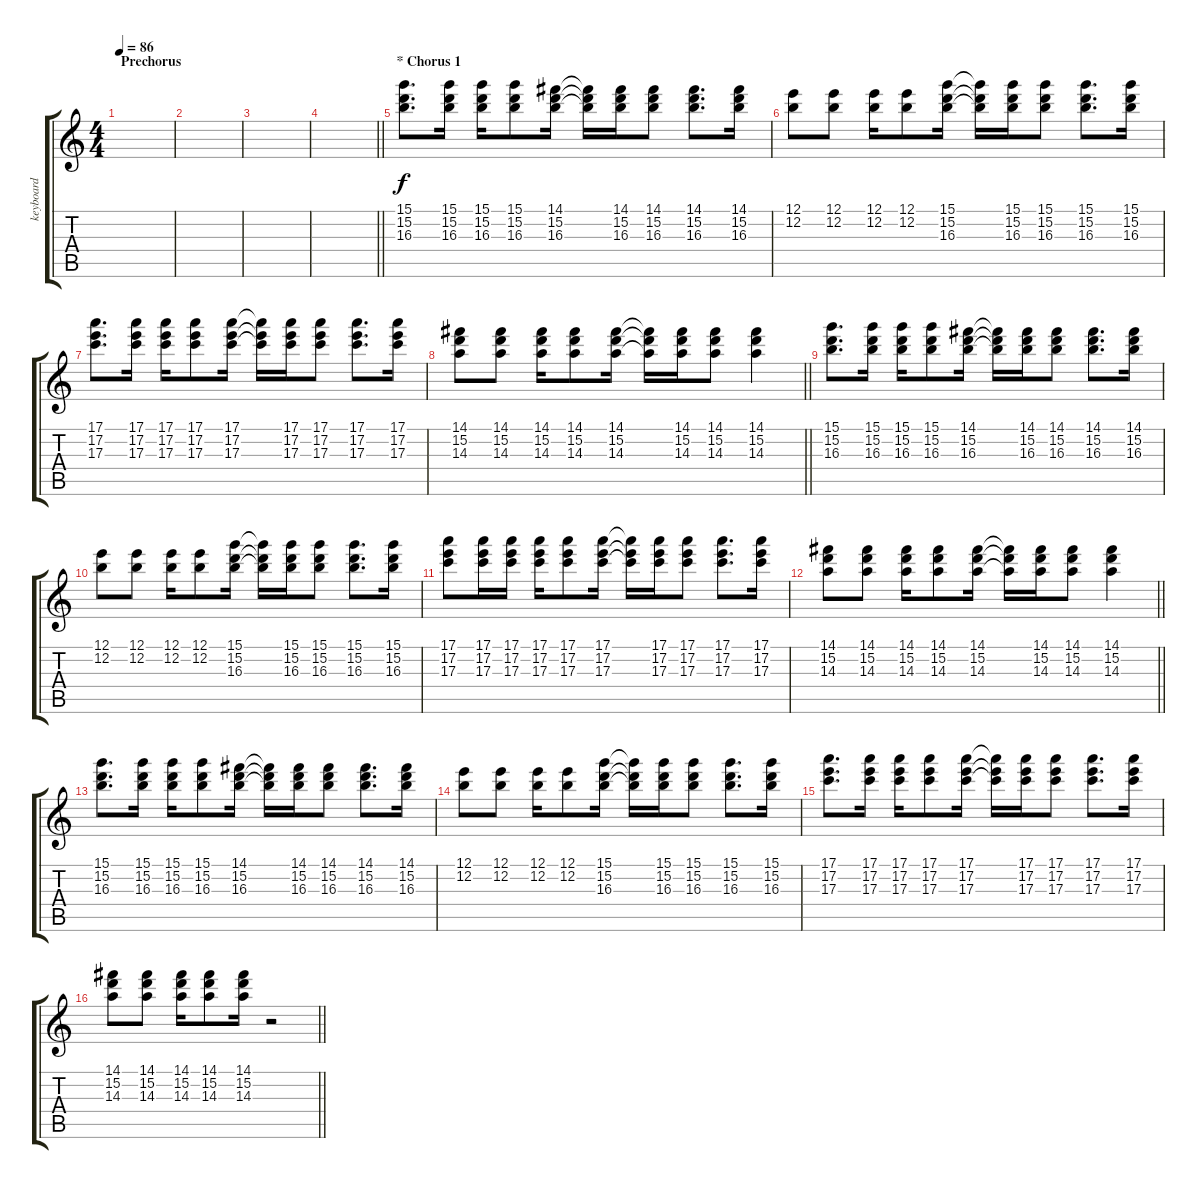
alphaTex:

\track ("keyboard" "keyboard") {instrument acousticguitarsteel}
\staff {score tabs}
\tuning (E4 B3 G3 D3 A2 E2) {hide}
\ts (4 4)
\section ("" "Prechorus")
\tempo 86
\clef g2
\ks c
|
|
|
\barLineRight lightlight
|
\section ("" "* Chorus 1")
(15.1 15.2 16.3).8{d} (15.1 15.2 16.3).16 (15.1 15.2 16.3).16 (15.1 15.2 16.3).8 (14.1 15.2 16.3).16 (14.1{t} 15.2{t} 16.3{t}).16 (14.1 15.2 16.3).16 (14.1 15.2 16.3).8 (14.1 15.2 16.3).8{d} (14.1 15.2 16.3).16 |
(12.1 12.2).8 (12.1 12.2).8 (12.1 12.2).16 (12.1 12.2).8 (15.1 15.2 16.3).16 (15.1{t} 15.2{t} 16.3{t}).16 (15.1 15.2 16.3).16 (15.1 15.2 16.3).8 (15.1 15.2 16.3).8{d} (15.1 15.2 16.3).16 |
(17.1 17.2 17.3).8{d} (17.1 17.2 17.3).16 (17.1 17.2 17.3).16 (17.1 17.2 17.3).8 (17.1 17.2 17.3).16 (17.1{t} 17.2{t} 17.3{t}).16 (17.1 17.2 17.3).16 (17.1 17.2 17.3).8 (17.1 17.2 17.3).8{d} (17.1 17.2 17.3).16 |
\barLineRight lightlight
(14.1 15.2 14.3).8 (14.1 15.2 14.3).8 (14.1 15.2 14.3).16 (14.1 15.2 14.3).8 (14.1 15.2 14.3).16 (14.1{t} 15.2{t} 14.3{t}).16 (14.1 15.2 14.3).16 (14.1 15.2 14.3).8 (14.1 15.2 14.3).4 |
(15.1 15.2 16.3).8{d} (15.1 15.2 16.3).16 (15.1 15.2 16.3).16 (15.1 15.2 16.3).8 (14.1 15.2 16.3).16 (14.1{t} 15.2{t} 16.3{t}).16 (14.1 15.2 16.3).16 (14.1 15.2 16.3).8 (14.1 15.2 16.3).8{d} (14.1 15.2 16.3).16 |
(12.1 12.2).8 (12.1 12.2).8 (12.1 12.2).16 (12.1 12.2).8 (15.1 15.2 16.3).16 (15.1{t} 15.2{t} 16.3{t}).16 (15.1 15.2 16.3).16 (15.1 15.2 16.3).8 (15.1 15.2 16.3).8{d} (15.1 15.2 16.3).16 |
(17.1 17.2 17.3).8 (17.1 17.2 17.3).16 (17.1 17.2 17.3).16 (17.1 17.2 17.3).16 (17.1 17.2 17.3).8 (17.1 17.2 17.3).16 (17.1{t} 17.2{t} 17.3{t}).16 (17.1 17.2 17.3).16 (17.1 17.2 17.3).8 (17.1 17.2 17.3).8{d} (17.1 17.2 17.3).16 |
\barLineRight lightlight
(14.1 15.2 14.3).8 (14.1 15.2 14.3).8 (14.1 15.2 14.3).16 (14.1 15.2 14.3).8 (14.1 15.2 14.3).16 (14.1{t} 15.2{t} 14.3{t}).16 (14.1 15.2 14.3).16 (14.1 15.2 14.3).8 (14.1 15.2 14.3).4 |
(15.1 15.2 16.3).8{d} (15.1 15.2 16.3).16 (15.1 15.2 16.3).16 (15.1 15.2 16.3).8 (14.1 15.2 16.3).16 (14.1{t} 15.2{t} 16.3{t}).16 (14.1 15.2 16.3).16 (14.1 15.2 16.3).8 (14.1 15.2 16.3).8{d} (14.1 15.2 16.3).16 |
(12.1 12.2).8 (12.1 12.2).8 (12.1 12.2).16 (12.1 12.2).8 (15.1 15.2 16.3).16 (15.1{t} 15.2{t} 16.3{t}).16 (15.1 15.2 16.3).16 (15.1 15.2 16.3).8 (15.1 15.2 16.3).8{d} (15.1 15.2 16.3).16 |
(17.1 17.2 17.3).8{d} (17.1 17.2 17.3).16 (17.1 17.2 17.3).16 (17.1 17.2 17.3).8 (17.1 17.2 17.3).16 (17.1{t} 17.2{t} 17.3{t}).16 (17.1 17.2 17.3).16 (17.1 17.2 17.3).8 (17.1 17.2 17.3).8{d} (17.1 17.2 17.3).16 |
\barLineRight lightlight
(14.1 15.2 14.3).8 (14.1 15.2 14.3).8 (14.1 15.2 14.3).16 (14.1 15.2 14.3).8 (14.1 15.2 14.3).16 r.2
